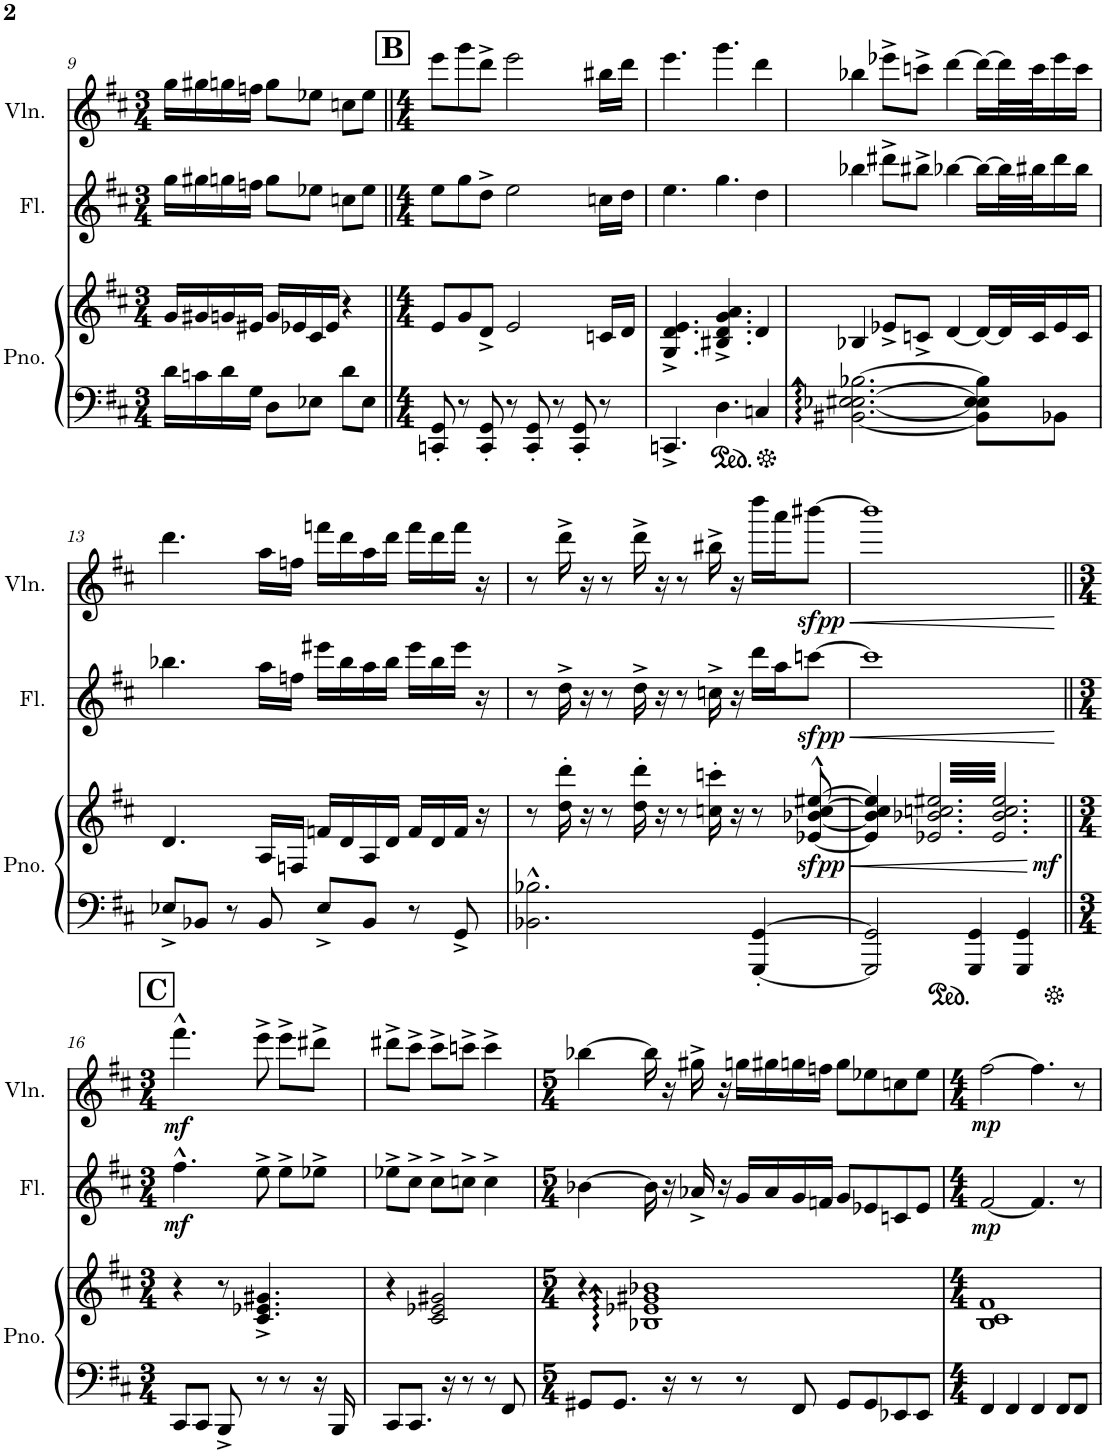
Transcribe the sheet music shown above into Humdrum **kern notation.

**kern	**kern	**dynam	**kern	**dynam	**kern	**dynam
*part3	*part3	*part3	*part2	*part2	*part1	*part1
*staff4	*staff3	*staff3/4	*staff2	*staff2	*staff1	*staff1
*I"Piano	*	*	*I"Flute	*	*I"Violin	*
*I'Pno.	*	*	*I'Fl.	*	*I'Vln.	*
!!LO:PB:g=z
*clefF4	*clefG2	*	*clefG2	*	*clefG2	*
*k[f#c#]	*k[f#c#]	*	*k[f#c#]	*	*k[f#c#]	*
*M3/4	*M3/4	*	*M3/4	*	*M3/4	*
=9	=9	=9	=9	=9	=9	=9
16d\LL	16g/LL	.	16gg\LL	.	16gg\LL	.
16cn\	16g#X/	.	16gg#X\	.	16gg#X\	.
16d\	16gn/	.	16ggn\	.	16ggn\	.
16G\JJ	16e#X/JJ	.	16ffn\JJ	.	16ffn\JJ	.
8D\L	16g/LL	.	8gg\L	.	8gg\L	.
.	16e-X/	.	.	.	.	.
8E-X\J	16c#/	.	8ee-X\J	.	8ee-X\J	.
.	16e-/JJ	.	.	.	.	.
8d\L	4r	.	8ccn\L	.	8ccn\L	.
8E-\J	.	.	8ee-\J	.	8ee-\J	.
!!LO:REH:place=s1:a:B:cj:fs=14:t=B
=10||	=10||	=10||	=10||	=10||	=10||	=10||
*M4/4	*M4/4	*	*M4/4	*	*M4/4	*
8CCn/' 8GG/'	8e/L	.	8ee\L	.	8eee\L	.
8r	8g/	.	8gg\	.	8ggg\	.
8CC/' 8GG/'	8d^/J	.	8dd^\J	.	8ddd^\J	.
8r	2e/	.	2ee\	.	2eee\	.
8CC/' 8GG/'	.	.	.	.	.	.
8r	.	.	.	.	.	.
8CC/' 8GG/'	.	.	.	.	.	.
8r	16cn/LL	.	16ccn\LL	.	16bb#X\LL	.
.	16d/JJ	.	16dd\JJ	.	16ddd\JJ	.
=11	=11	=11	=11	=11	=11	=11
4.CCn^/	4.G/^ 4.d/^ 4.e/^	.	4.ee\	.	4.eee\	.
4.D\	4.B#X/^ 4.d/^ 4.g/^ 4.a/^	.	4.gg\	.	4.ggg\	.
4Cn/	4d/	.	4dd\	.	4ddd\	.
=12	=12	=12	=12	=12	=12	=12
[2.BB#X\ [2.E-X\ [2.E#X\ [2.B-X\	4B-X/	.	4bb-X\	.	4bb-X\	.
.	8e-X^/L	.	8ddd#X^\L	.	8eee-X^\L	.
.	8cn^/J	.	8bb#X^\J	.	8cccn^\J	.
.	[4d/	.	[4bb-X\	.	[4ddd\	.
8BB#\] 8E-\] 8E#\] 8B-\]L	16d/LL_	.	16bb-\LL_	.	16ddd\LL_	.
.	32d/L]	.	32bb-\L]	.	32ddd\L]	.
.	32c/J	.	32bb#X\J	.	32ccc\J	.
8BB-X\J	16e-/	.	16ddd#\	.	16eee-\	.
.	16c/JJ	.	16bb#\JJ	.	16ccc\JJ	.
!!LO:LB:g=z
=13	=13	=13	=13	=13	=13	=13
8E-X^/L	4.d/	.	4.bb-X\	.	4.ddd\	.
8BB-X/J	.	.	.	.	.	.
8r	.	.	.	.	.	.
8BB-/	16A/LL	.	16aa\LL	.	16aa\LL	.
.	16Fn/JJ	.	16ffn\JJ	.	16ffn\JJ	.
8E-^/L	16fn/LL	.	16eee#X\LL	.	16fffn\LL	.
.	16d/	.	16bb-\	.	16ddd\	.
8BB-/J	16A/	.	16aa\	.	16aa\	.
.	16d/JJ	.	16bb-\JJ	.	16ddd\JJ	.
8r	16f/LL	.	16eee#\LL	.	16fff\LL	.
.	16d/	.	16bb-\	.	16ddd\	.
8GG^/	16f/JJ	.	16eee#\JJ	.	16fff\JJ	.
.	16r	.	16r	.	16r	.
=14	=14	=14	=14	=14	=14	=14
2.BB-X\^^ 2.B-X\^^	8r	.	8r	.	8r	.
.	16dd\' 16ddd\'	.	16dd^\	.	16ddd^\	.
.	16r	.	16r	.	16r	.
.	8r	.	8r	.	8r	.
.	16dd\' 16ddd\'	.	16dd^\	.	16ddd^\	.
.	16r	.	16r	.	16r	.
.	8r	.	8r	.	8r	.
.	16ccn\' 16cccn\'	.	16ccn^\	.	16bb#X^\	.
.	16r	.	16r	.	16r	.
[4GGG/' [4GG/'	8r	.	16ddd\LL	.	16dddd\LL	.
.	.	.	16aa\J	.	16aaa\J	.
!	!	!LO:HP:b	!	!LO:HP:b	!	!LO:HP:b
!	!	!LO:DY:n=1:b	!	!LO:DY:n=1:b	!	!LO:DY:n=1:b
.	[8e-X/^^ [8b-X/^^ [8cc/^^ [8ee#X/^^	< sfpp	[8cccn\J	< sfpp	[8bbb#X\J	< sfpp
=15	=15	=15	=15	=15	=15	=15
*	*^	*	*	*	*	*
2GGG/] 2GG/]	4e-/] 4b-/] 4cc/] 4ee#/]	2ryy	.	1ccc]	.	1bbb#]	.
.	6..e-X/@@64@@ 6..b-X/@@64@@ 6..ccn/@@64@@ 6..ee#X/@@64@@	.	.	.	.	.	.
4GGG/ 4GG/	.	4...ryy	.	.	.	.	.
.	[8e-/@@32@@ [8b-/@@32@@ [8cc/@@32@@ [8ee#/@@32@@	.	.	.	.	.	.
4GGG/ 4GG/	4e-/]@@32@@ 4b-/]@@32@@ 4cc/]@@32@@ 4ee#/]@@32@@	.	[	.	.	.	.
!	!	!	!LO:DY:b	!	!	!	!
.	.	32ryy	mf	.	.	.	.
.	.	.	.	.	[	.	[
*	*v	*v	*	*	*	*	*
!!LO:LB:g=z
!!LO:REH:place=s1:a:B:cj:fs=14:t=C
=16||	=16||	=16||	=16||	=16||	=16||	=16||
*M3/4	*M3/4	*	*M3/4	*	*M3/4	*
*	*^	*	*	*	*	*
!	!	!	!	!	!LO:DY:b	!	!LO:DY:b
*	*v	*v	*	*	*	*	*
8CC#/L	4r	.	4.ff#^^\	mf	4.fff#^^\	mf
8CC#/J	.	.	.	.	.	.
8BBB^/	8r	.	.	.	.	.
8r	4.c#/^ 4.e-X/^ 4.g#X/^	.	8ee^\	.	8eee^\	.
8r	.	.	8ee^\L	.	8eee^\L	.
16r	.	.	8ee-X^\J	.	8ddd#X^\J	.
16BBB/	.	.	.	.	.	.
=17	=17	=17	=17	=17	=17	=17
8CC#/L	4r	.	8ee-X^\L	.	8ddd#X^\L	.
8.CC#/J	.	.	8cc#^\J	.	8ccc#^\J	.
.	2c#/ 2e-X/ 2g#X/	.	8cc#^\L	.	8ccc#^\L	.
16r	.	.	.	.	.	.
8r	.	.	8ccn^\J	.	8cccn^\J	.
8r	.	.	4cc^\	.	4ccc^\	.
8FF#/	.	.	.	.	.	.
=18	=18	=18	=18	=18	=18	=18
*M5/4	*M5/4	*	*M5/4	*	*M5/4	*
8GG#X/L	4r	.	[4b-X\	.	[4bb-X\	.
8.GG#/J	.	.	.	.	.	.
.	1B-X 1e-X 1g#X 1b-X	.	16b-\]	.	16bb-\]	.
16r	.	.	16r	.	16r	.
8r	.	.	16a-X^/	.	16gg#X^\	.
.	.	.	16r	.	16r	.
8r	.	.	16g/LL	.	16ggn\LL	.
.	.	.	16a-/	.	16gg#X\	.
8FF#/	.	.	16g/	.	16ggn\	.
.	.	.	16fn/JJ	.	16ffn\JJ	.
8GG#/L	.	.	8g/L	.	8gg\L	.
8GG#/	.	.	8e-X/	.	8ee-X\	.
8EE-X/	.	.	8cn/	.	8ccn\	.
8EE-/J	.	.	8e-/J	.	8ee-\J	.
=19	=19	=19	=19	=19	=19	=19
*M4/4	*M4/4	*	*M4/4	*	*M4/4	*
!	!	!	!	!LO:DY:b	!	!LO:DY:b
4FF#/	1B 1c# 1f#	.	[2f#/	mp	[2ff#\	mp
4FF#/	.	.	.	.	.	.
4FF#/	.	.	4.f#/]	.	4.ff#\]	.
8FF#/L	.	.	.	.	.	.
8FF#/J	.	.	8r	.	8r	.
=	=	=	=	=	=	=
*-	*-	*-	*-	*-	*-	*-
